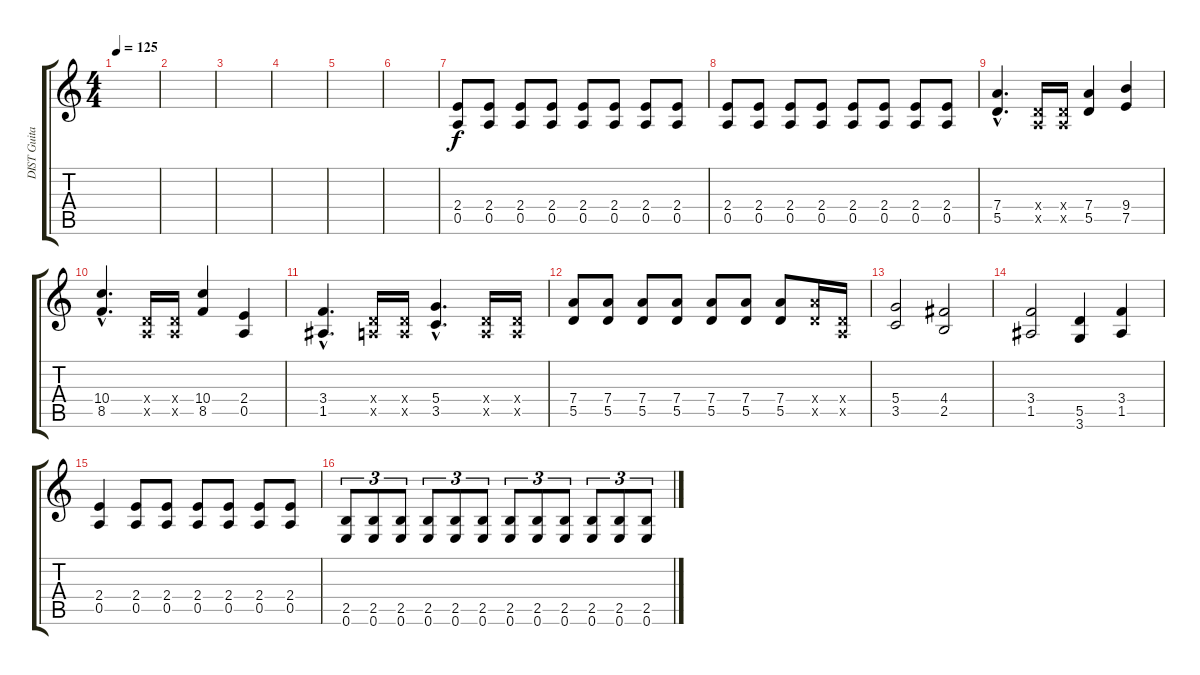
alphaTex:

\track ("DIST Guitar" "DIST Guita") {instrument distortionguitar}
\staff {score tabs}
\tuning (E4 B3 G3 D3 A2 E2) {hide}
\ts (4 4)
\tempo 125
\clef g2
\ks c
|
|
|
|
|
|
(2.4 0.5).8 (2.4 0.5).8 (2.4 0.5).8 (2.4 0.5).8 (2.4 0.5).8 (2.4 0.5).8 (2.4 0.5).8 (2.4 0.5).8 |
(2.4 0.5).8 (2.4 0.5).8 (2.4 0.5).8 (2.4 0.5).8 (2.4 0.5).8 (2.4 0.5).8 (2.4 0.5).8 (2.4 0.5).8 |
(7.4{hac} 5.5{hac}).4{d} (0.4{x} 0.5{x}).16 (0.4{x} 0.5{x}).16 (7.4 5.5).4 (9.4 7.5).4 |
(10.4{hac} 8.5{hac}).4{d} (0.4{x} 0.5{x}).16 (0.4{x} 0.5{x}).16 (10.4 8.5).4 (2.4 0.5).4 |
(3.4{hac} 1.5{hac}).4{d} (0.4{x} 0.5{x}).16 (0.4{x} 0.5{x}).16 (5.4{hac} 3.5{hac}).4{d} (0.4{x} 0.5{x}).16 (0.4{x} 0.5{x}).16 |
(7.4 5.5).8 (7.4 5.5).8 (7.4 5.5).8 (7.4 5.5).8 (7.4 5.5).8 (7.4 5.5).8 (7.4 5.5).8 (7.4{x} 5.5{x}).16 (0.4{x} 0.5{x}).16 |
(5.4 3.5).2 (4.4 2.5).2 |
(3.4 1.5).2 (5.5 3.6).4 (3.4 1.5).4 |
(2.4 0.5).4 (2.4 0.5).8 (2.4 0.5).8 (2.4 0.5).8 (2.4 0.5).8 (2.4 0.5).8 (2.4 0.5).8 |
(2.5 0.6).8{tu (3 2)} (2.5 0.6).8{tu (3 2)} (2.5 0.6).8{tu (3 2)} (2.5 0.6).8{tu (3 2)} (2.5 0.6).8{tu (3 2)} (2.5 0.6).8{tu (3 2)} (2.5 0.6).8{tu (3 2)} (2.5 0.6).8{tu (3 2)} (2.5 0.6).8{tu (3 2)} (2.5 0.6).8{tu (3 2)} (2.5 0.6).8{tu (3 2)} (2.5 0.6).8{tu (3 2)}
